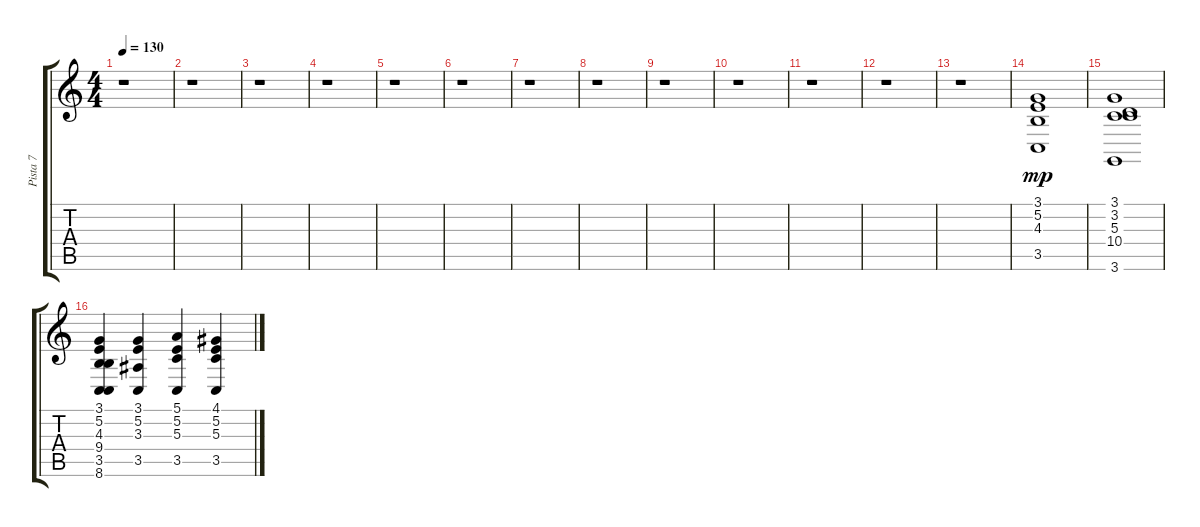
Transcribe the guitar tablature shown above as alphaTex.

\track ("Pista 7" "Pista 7") {instrument electricpiano1}
\staff {score tabs}
\tuning (E4 B3 G3 D3 A2 E2) {hide}
\ts (4 4)
\tempo 130
\clef g2
\ks c
r.1{dy mp} |
r.1 |
r.1 |
r.1 |
r.1 |
r.1 |
r.1 |
r.1 |
r.1 |
r.1 |
r.1 |
r.1 |
r.1 |
(3.1 5.2 4.3 3.5).1 |
(3.1 3.2 5.3 10.4 3.6).1 |
(3.1 5.2 4.3 9.4 3.5 8.6).4 (3.1 5.2 3.3 3.5).4 (5.1 5.2 5.3 3.5).4 (4.1 5.2 5.3 3.5).4
